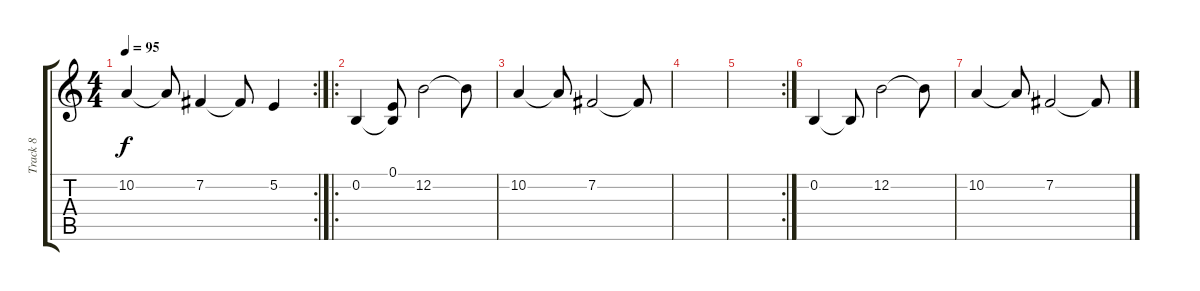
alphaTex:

\track ("Track 8" "Track 8") {instrument lead8bassandlead}
\staff {score tabs}
\tuning (E4 B3 G3 D3 A2 E2) {hide}
\rc 2
\ts (4 4)
\tempo 95
\clef g2
\ks c
10.2.4{dy f} 10.2{t}.8 7.2.4 7.2{t}.8 5.2.4 |
\ro
0.2.4 (0.1{t} 0.2{t}).8 12.2.2 12.2{t}.8 |
10.2.4 10.2{t}.8 7.2.2 7.2{t}.8 |
|
\rc 2
|
0.2.4 0.2{t}.8 12.2.2 12.2{t}.8 |
10.2.4 10.2{t}.8 7.2.2 7.2{t}.8
